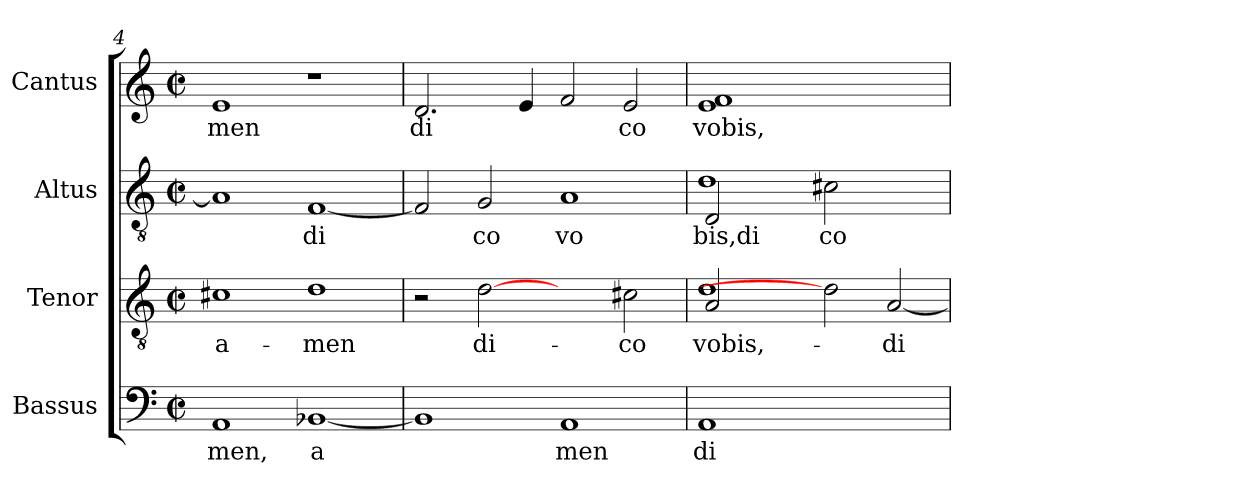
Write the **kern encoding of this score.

**kern	**text	**kern	**text	**kern	**text	**kern	**text
*part4	*part4	*part3	*part3	*part2	*part2	*part1	*part1
*staff4	*staff4	*staff3	*staff3	*staff2	*staff2	*staff1	*staff1
*I"Bassus	*	*I"Tenor	*	*I"Altus	*	*I"Cantus	*
*clefF4	*	*clefGv2	*	*clefGv2	*	*clefG2	*
*k[]	*	*k[]	*	*k[]	*	*k[]	*
*C:	*	*C:	*	*C:	*	*C:	*
*M2/2	*	*M2/2	*	*M2/2	*	*M2/2	*
*met(c|)	*	*met(c|)	*	*met(c|)	*	*met(c|)	*
=4	=4	=4	=4	=4	=4	=4	=4
!	!LO:LY:b:cj	!	!LO:LY:b:cj	!	!LO:LY:b:cj	!	!LO:LY:b:cj
1AA	men,	1c#X	a-	1A]	.	1e	-men
!	!LO:LY:b:cj	!	!LO:LY:b:cj	!	!LO:LY:b:cj	!	!
[<1BB-X	a	1d	-men	[<1F	di	1r	.
=5	=5	=5	=5	=5	=5	=5	=5
!	!LO:LY:b:cj	!	!	!	!LO:LY:b:cj	!	!LO:LY:b:cj
1BB-]	.	2r	.	2F/]	.	2.d/	di-
!	!	!	!LO:LY:b:cj	!	!LO:LY:b:cj	!	!
.	.	[2d	di-	2G/	co	.	.
!	!	!	!	!	!	!	!LO:LY:b:cj
.	.	.	.	.	.	4e/	--
!	!LO:LY:b:cj	!	!	!	!LO:LY:b:cj	!	!LO:LY:b:cj
1AA	men	2ryy	.	1A	vo	2f/	--
!	!	!	!LO:LY:b:cj	!	!	!	!LO:LY:b:cj
.	.	2c#X\	-co	.	.	2e/	-co
=6	=6	=6	=6	=6	=6	=6	=6
!	!LO:LY:b:cj	!	!LO:LY:b:cj	!	!LO:LY:b:cj	!	!LO:LY:b:cj
*	*	*^	*	*^	*	*	*
1AA	di	1d	2A/	vobis,-	1d	2D/	bis,di	1f 1e	vobis,-
.	.	.	1.ryy	.	.	2ryy	.	.	.
!	!	!	!	!	!	!	!LO:LY:b:cj	!	!
1ryy	.	2d]	.	.	2c#X\	1ryy	co	1ryy	.
!	!	!	!	!LO:LY:b:cj	!	!	!	!	!
.	.	[<2A/	.	-di-	2ryy	.	.	.	.
*	*	*v	*v	*	*	*	*	*	*
*	*	*	*	*v	*v	*	*	*
=	=	=	=	=	=	=	=
*-	*-	*-	*-	*-	*-	*-	*-
